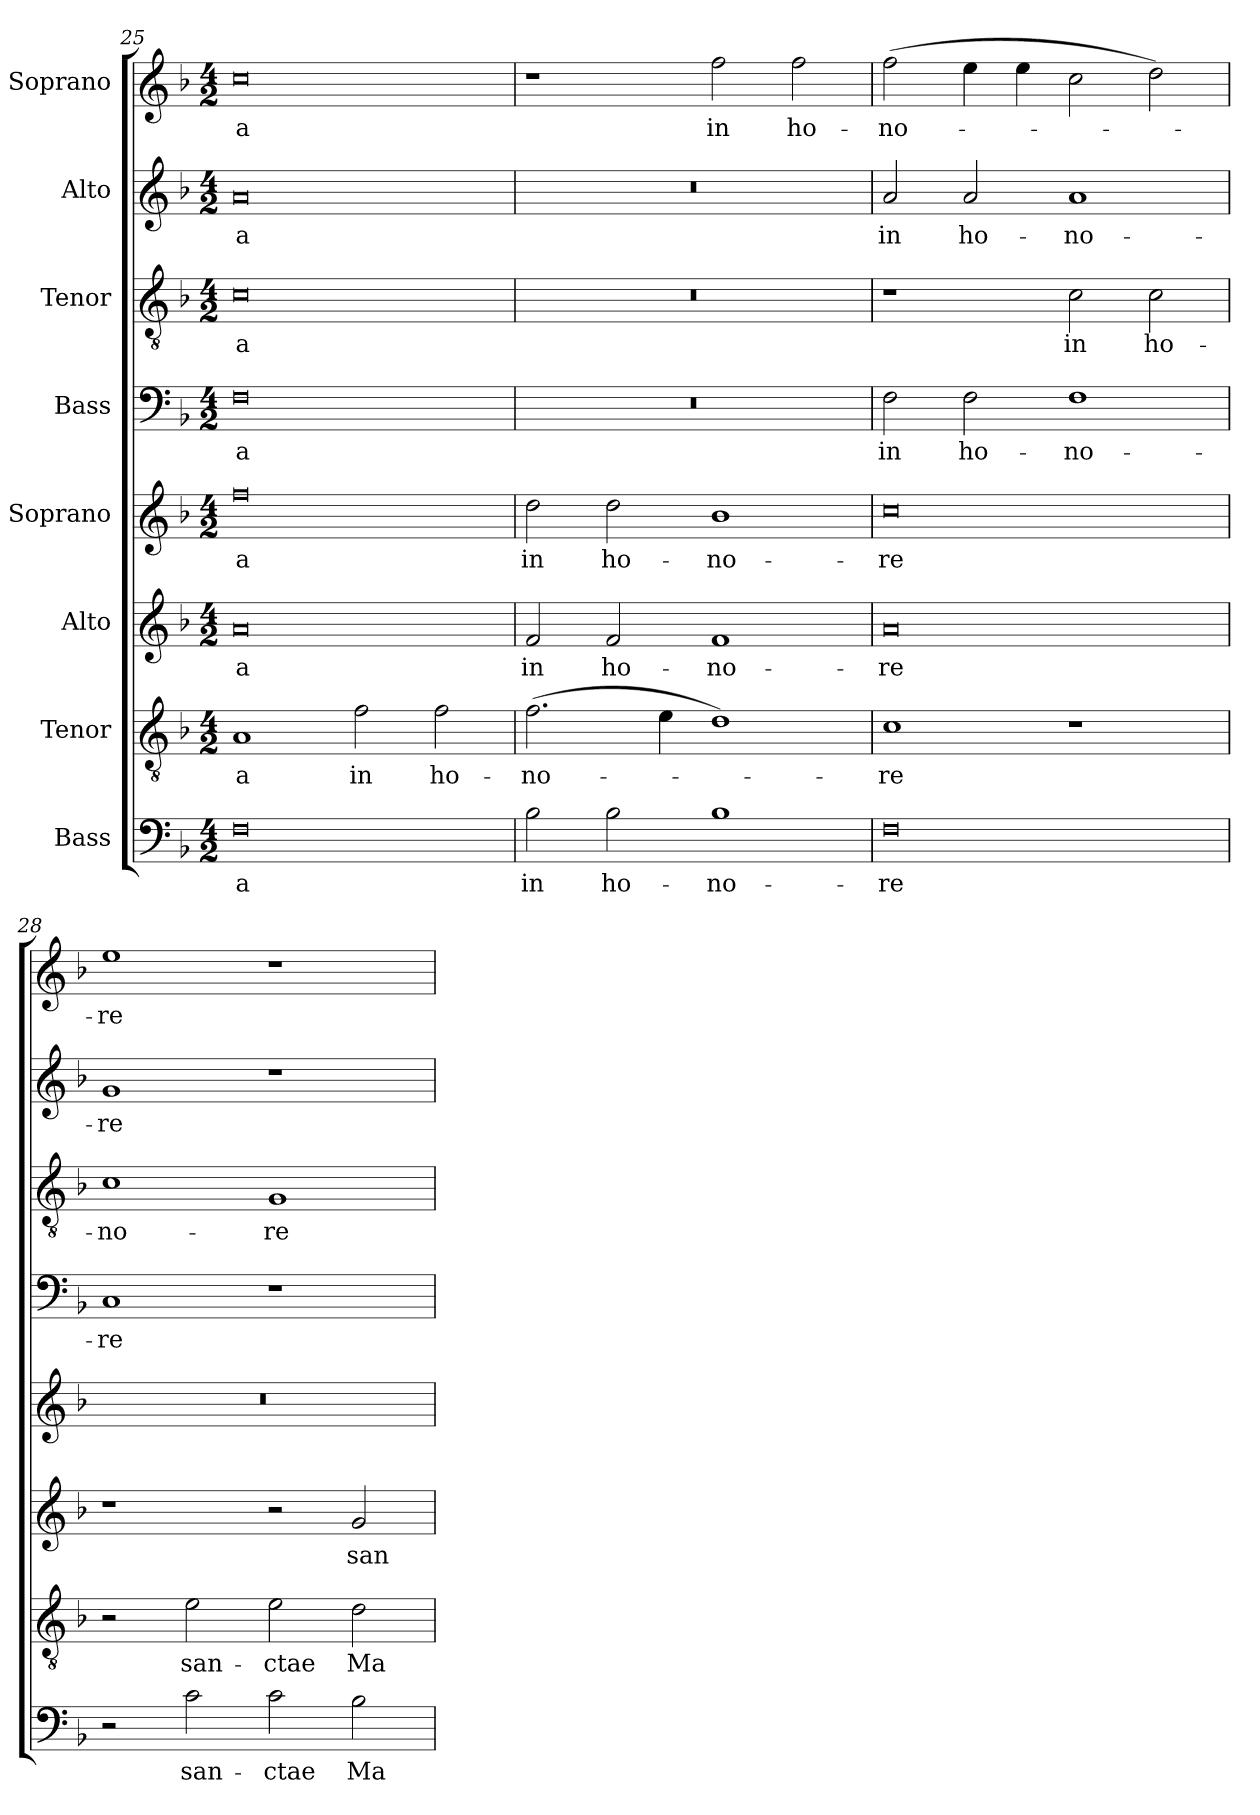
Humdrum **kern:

**kern	**text	**kern	**text	**kern	**text	**kern	**text	**kern	**text	**kern	**text	**kern	**text	**kern	**text
*part8	*part8	*part7	*part7	*part6	*part6	*part5	*part5	*part4	*part4	*part3	*part3	*part2	*part2	*part1	*part1
*staff8	*staff8	*staff7	*staff7	*staff6	*staff6	*staff5	*staff5	*staff4	*staff4	*staff3	*staff3	*staff2	*staff2	*staff1	*staff1
*I"Bass	*	*I"Tenor	*	*I"Alto	*	*I"Soprano	*	*I"Bass	*	*I"Tenor	*	*I"Alto	*	*I"Soprano	*
*clefF4	*	*clefGv2	*	*clefG2	*	*clefG2	*	*clefF4	*	*clefGv2	*	*clefG2	*	*clefG2	*
*k[b-]	*	*k[b-]	*	*k[b-]	*	*k[b-]	*	*k[b-]	*	*k[b-]	*	*k[b-]	*	*k[b-]	*
*F:	*	*F:	*	*F:	*	*F:	*	*F:	*	*F:	*	*F:	*	*F:	*
*M4/2	*	*M4/2	*	*M4/2	*	*M4/2	*	*M4/2	*	*M4/2	*	*M4/2	*	*M4/2	*
=25	=25	=25	=25	=25	=25	=25	=25	=25	=25	=25	=25	=25	=25	=25	=25
0F	-a	1A	-a	0a	-a	0ff	-a	0F	-a	0c	-a	0a	-a	0cc	-a
.	.	2f\	in	.	.	.	.	.	.	.	.	.	.	.	.
.	.	2f\	ho-	.	.	.	.	.	.	.	.	.	.	.	.
=26	=26	=26	=26	=26	=26	=26	=26	=26	=26	=26	=26	=26	=26	=26	=26
2B-\	in	(2.f\	-no-	2f/	in	2dd\	in	0r	.	0r	.	0r	.	1r	.
2B-\	ho-	.	.	2f/	ho-	2dd\	ho-	.	.	.	.	.	.	.	.
.	.	4e\	.	.	.	.	.	.	.	.	.	.	.	.	.
1B-	-no-	1d)	.	1f	-no-	1b-	-no-	.	.	.	.	.	.	2ff\	in
.	.	.	.	.	.	.	.	.	.	.	.	.	.	2ff\	ho-
=27	=27	=27	=27	=27	=27	=27	=27	=27	=27	=27	=27	=27	=27	=27	=27
0F	-re	1c	-re	0a	-re	0cc	-re	2F\	in	1r	.	2a/	in	(2ff\	-no-
.	.	.	.	.	.	.	.	2F\	ho-	.	.	2a/	ho-	4ee\	.
.	.	.	.	.	.	.	.	.	.	.	.	.	.	4ee\	.
.	.	1r	.	.	.	.	.	1F	-no-	2c\	in	1a	-no-	2cc\	.
.	.	.	.	.	.	.	.	.	.	2c\	ho-	.	.	2dd\)	.
!!LO:PB:g=z
=28	=28	=28	=28	=28	=28	=28	=28	=28	=28	=28	=28	=28	=28	=28	=28
2r	.	2r	.	1r	.	0r	.	1C	-re	1c	-no-	1g	-re	1ee	-re
2c\	san-	2e\	san-	.	.	.	.	.	.	.	.	.	.	.	.
2c\	-ctae	2e\	-ctae	2r	.	.	.	1r	.	1G	-re	1r	.	1r	.
2B-\	Ma-	2d\	Ma-	2g/	san-	.	.	.	.	.	.	.	.	.	.
=	=	=	=	=	=	=	=	=	=	=	=	=	=	=	=
*-	*-	*-	*-	*-	*-	*-	*-	*-	*-	*-	*-	*-	*-	*-	*-
